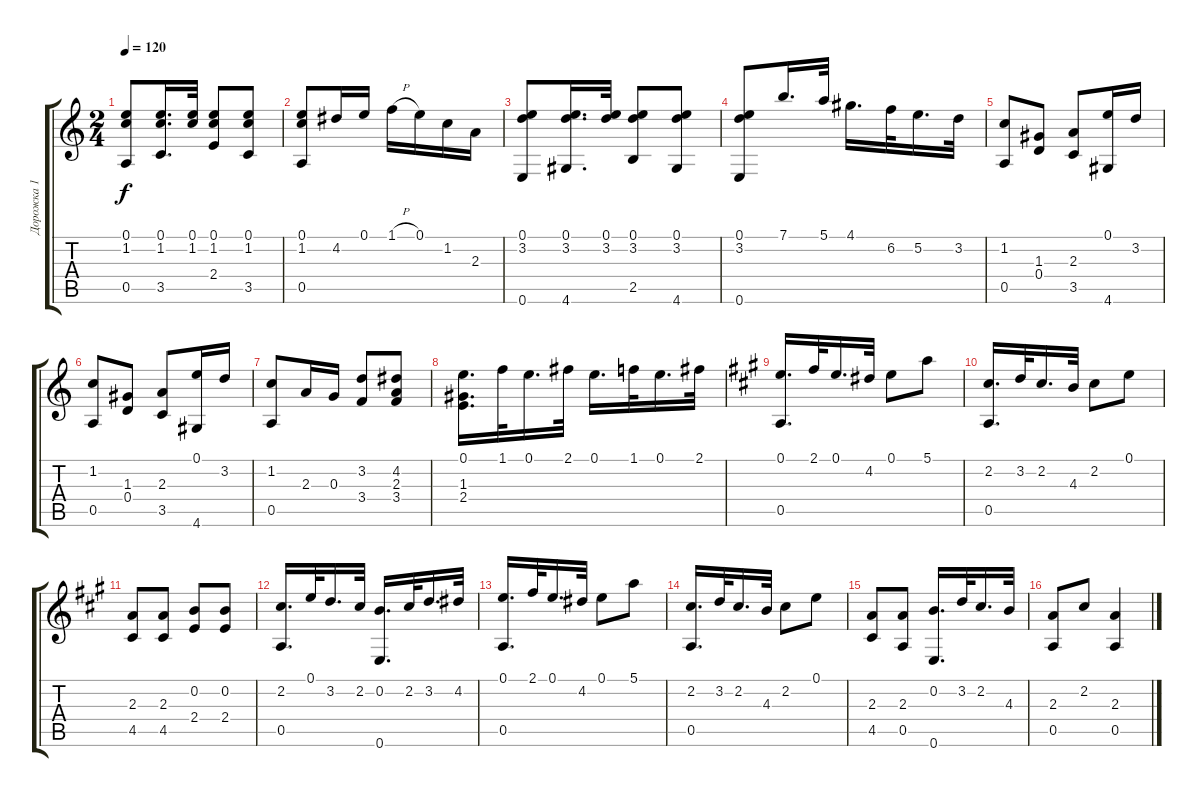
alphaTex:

\track ("Дорожка 1" "Дорожка 1") {instrument acousticguitarnylon}
\staff {score tabs}
\tuning (E4 B3 G3 D3 A2 E2) {hide}
\ts (2 4)
\tempo 120
\clef g2
\ks c
(0.1 1.2 0.5).8{dy f} (0.1 1.2 3.5).16{d} (0.1 1.2).32 (0.1 1.2 2.4).8 (0.1 1.2 3.5).8 |
(0.1 1.2 0.5).8 4.2.16 0.1.16 1.1{h}.16 0.1.16 1.2.16 2.3.16 |
(0.1 3.2 0.6).8 (0.1 3.2 4.6).16{d} (0.1 3.2).32 (0.1 3.2 2.5).8 (0.1 3.2 4.6).8 |
(0.1 3.2 0.6).8 7.1.16{d} 5.1.32 4.1.16{d} 6.2.32 5.2.16{d} 3.2.32 |
(1.2 0.5).8 (1.3 0.4).8 (2.3 3.5).8 (0.1 4.6).16 3.2.16 |
(1.2 0.5).8 (1.3 0.4).8 (2.3 3.5).8 (0.1 4.6).16 3.2.16 |
(1.2 0.5).8 2.3.16 0.3.16 (3.2 3.4).8 (4.2 2.3 3.4).8 |
(0.1 1.3 2.4).16{d} 1.1.32 0.1.16{d} 2.1.32 0.1.16{d} 1.1.32 0.1.16{d} 2.1.32 |
\ks a
(0.1 0.5).16{d} 2.1.32 0.1.16{d} 4.2.32 0.1.8 5.1.8 |
(2.2 0.5).16{d} 3.2.32 2.2.16{d} 4.3.32 2.2.8 0.1.8 |
(2.3 4.5).8 (2.3 4.5).8 (0.2 2.4).8 (0.2 2.4).8 |
(2.2 0.5).16{d} 0.1.32 3.2.16{d} 2.2.32 (0.2 0.6).16{d} 2.2.32 3.2.16{d} 4.2.32 |
(0.1 0.5).16{d} 2.1.32 0.1.16{d} 4.2.32 0.1.8 5.1.8 |
(2.2 0.5).16{d} 3.2.32 2.2.16{d} 4.3.32 2.2.8 0.1.8 |
(2.3 4.5).8 (2.3 0.5).8 (0.2 0.6).16{d} 3.2.32 2.2.16{d} 4.3.32 |
(2.3 0.5).8 2.2.8 (2.3 0.5).4
